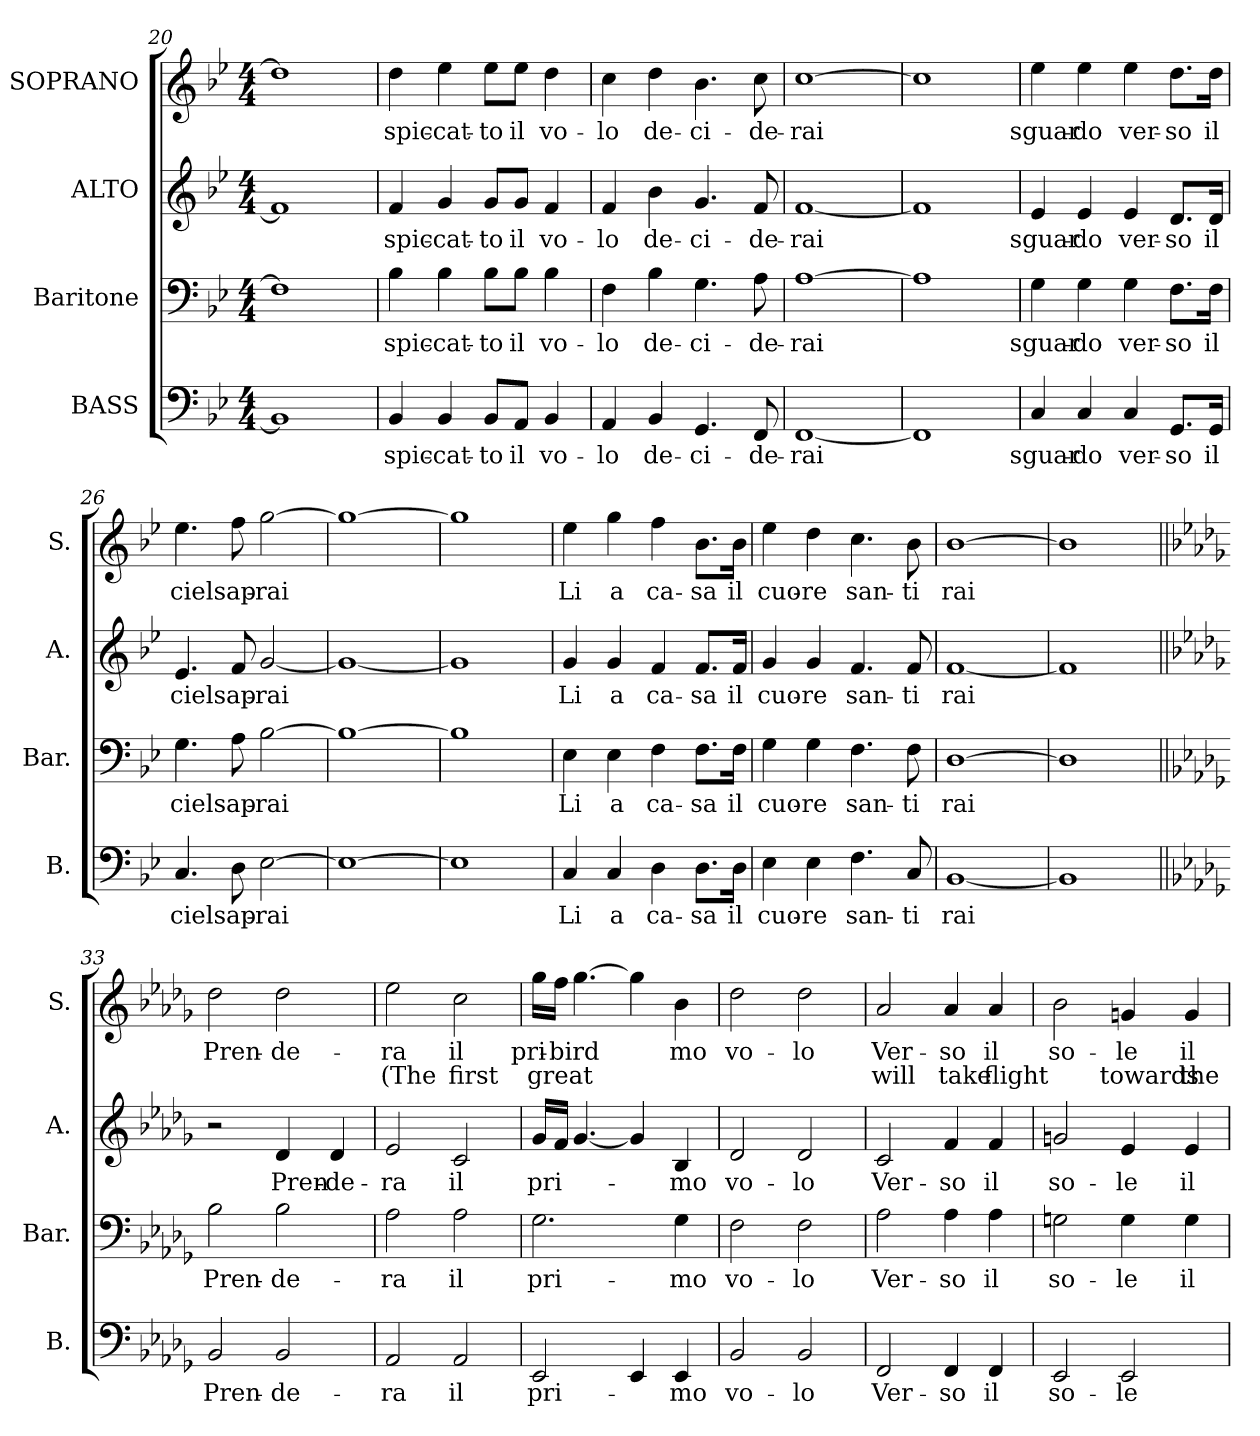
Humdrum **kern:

**kern	**text	**kern	**text	**kern	**text	**kern	**text	**text
*part4	*part4	*part3	*part3	*part2	*part2	*part1	*part1	*part1
*staff4	*staff4	*staff3	*staff3	*staff2	*staff2	*staff1	*staff1	*staff1
*I"BASS	*	*I"Baritone	*	*I"ALTO	*	*I"SOPRANO	*	*
*I'B.	*	*I'Bar.	*	*I'A.	*	*I'S.	*	*
*clefF4	*	*clefF4	*	*clefG2	*	*clefG2	*	*
*k[b-e-]	*	*k[b-e-]	*	*k[b-e-]	*	*k[b-e-]	*	*
*B-:	*	*B-:	*	*B-:	*	*B-:	*	*
*M4/4	*	*M4/4	*	*M4/4	*	*M4/4	*	*
=20	=20	=20	=20	=20	=20	=20	=20	=20
1BB-]	.	1F]	.	1f]	.	1dd]	.	.
!!LO:LB:g=z
=21	=21	=21	=21	=21	=21	=21	=21	=21
4BB-/	spic-	4B-\	spic-	4f/	spic-	4dd\	spic-	.
4BB-/	-cat-	4B-\	-cat-	4g/	-cat-	4ee-\	-cat-	.
8BB-/L	-to	8B-\L	-to	8g/L	-to	8ee-\L	-to	.
8AA/J	il	8B-\J	il	8g/J	il	8ee-\J	il	.
4BB-/	vo-	4B-\	vo-	4f/	vo-	4dd\	vo-	.
=22	=22	=22	=22	=22	=22	=22	=22	=22
4AA/	-lo	4F\	-lo	4f/	-lo	4cc\	-lo	.
4BB-/	de-	4B-\	de-	4b-\	de-	4dd\	de-	.
4.GG/	-ci-	4.G\	-ci-	4.g/	-ci-	4.b-\	-ci-	.
8FF/	-de-	8A\	-de-	8f/	-de-	8cc\	-de-	.
=23	=23	=23	=23	=23	=23	=23	=23	=23
[1FF	-rai	[1A	-rai	[1f	-rai	[1cc	-rai	.
=24	=24	=24	=24	=24	=24	=24	=24	=24
1FF]	.	1A]	.	1f]	.	1cc]	.	.
!!LO:LB:g=z
=25	=25	=25	=25	=25	=25	=25	=25	=25
4C/	sguar-	4G\	sguar-	4e-/	sguar-	4ee-\	sguar-	.
4C/	-do	4G\	-do	4e-/	-do	4ee-\	-do	.
4C/	ver-	4G\	ver-	4e-/	ver-	4ee-\	ver-	.
8.GG/L	-so	8.F\L	-so	8.d/L	-so	8.dd\L	-so	.
16GG/Jk	il	16F\Jk	il	16d/Jk	il	16dd\Jk	il	.
=26	=26	=26	=26	=26	=26	=26	=26	=26
4.C/	ciel	4.G\	ciel	4.e-/	ciel	4.ee-\	ciel	.
8D\	sap-	8A\	sap-	8f/	sap-	8ff\	sap-	.
[2E-\	-rai	[2B-\	-rai	[2g/	-rai	[2gg\	-rai	.
=27	=27	=27	=27	=27	=27	=27	=27	=27
1E-_	.	1B-_	.	1g_	.	1gg_	.	.
=28	=28	=28	=28	=28	=28	=28	=28	=28
1E-]	.	1B-]	.	1g]	.	1gg]	.	.
!!LO:PB:g=z
=29	=29	=29	=29	=29	=29	=29	=29	=29
4C/	Li	4E-\	Li	4g/	Li	4ee-\	Li	.
4C/	a	4E-\	a	4g/	a	4gg\	a	.
4D\	ca-	4F\	ca-	4f/	ca-	4ff\	ca-	.
8.D\L	-sa	8.F\L	-sa	8.f/L	-sa	8.b-\L	-sa	.
16D\Jk	il	16F\Jk	il	16f/Jk	il	16b-\Jk	il	.
=30	=30	=30	=30	=30	=30	=30	=30	=30
4E-\	cuo-	4G\	cuo-	4g/	cuo-	4ee-\	cuo-	.
4E-\	-re	4G\	-re	4g/	-re	4dd\	-re	.
4.F\	san-	4.F\	san-	4.f/	san-	4.cc\	san-	.
8C/	-ti	8F\	-ti	8f/	-ti	8b-\	-ti	.
=31	=31	=31	=31	=31	=31	=31	=31	=31
[1BB-	rai	[1D	rai	[1f	rai	[1b-	rai	.
=32	=32	=32	=32	=32	=32	=32	=32	=32
1BB-]	.	1D]	.	1f]	.	1b-]	.	.
!!LO:LB:g=z
=33||	=33||	=33||	=33||	=33||	=33||	=33||	=33||	=33||
*k[b-e-a-d-g-]	*	*k[b-e-a-d-g-]	*	*k[b-e-a-d-g-]	*	*k[b-e-a-d-g-]	*	*
*D-:	*	*D-:	*	*D-:	*	*D-:	*	*
2BB-/	Pren-	2B-\	Pren-	2r	.	2dd-\	Pren-	.
2BB-/	-de-	2B-\	-de-	4d-/	Pren-	2dd-\	-de-	.
.	.	.	.	4d-/	-de-	.	.	.
=34	=34	=34	=34	=34	=34	=34	=34	=34
2AA-/	-ra	2A-\	-ra	2e-/	-ra	2ee-\	-ra	(The
2AA-/	il	2A-\	il	2c/	il	2cc\	il	first
=35	=35	=35	=35	=35	=35	=35	=35	=35
2EE-/	pri-	2.G-\	pri-	16g-/LL	pri-	16gg-\LL	pri-	great
.	.	.	.	16f/JJ	.	16ff\JJ	bird	.
.	.	.	.	[4.g-/	.	[4.gg-\	.	.
4EE-/	.	.	.	4g-/]	.	4gg-\]	.	.
4EE-/	-mo	4G-\	-mo	4B-/	-mo	4b-\	-mo	.
=36	=36	=36	=36	=36	=36	=36	=36	=36
2BB-/	vo-	2F\	vo-	2d-/	vo-	2dd-\	vo-	.
2BB-/	-lo	2F\	-lo	2d-/	-lo	2dd-\	-lo	.
!!LO:PB:g=z
=37	=37	=37	=37	=37	=37	=37	=37	=37
2FF/	Ver-	2A-\	Ver-	2c/	Ver-	2a-/	Ver-	will
4FF/	-so	4A-\	-so	4f/	-so	4a-/	-so	take
4FF/	il	4A-\	il	4f/	il	4a-/	il	flight
=38	=38	=38	=38	=38	=38	=38	=38	=38
2EE-/	so-	2Gn\	so-	2gn/	so-	2b-\	so-	.
2EE-/	-le	4G\	-le	4e-/	-le	4gn/	-le	towards
.	.	4G\	il	4e-/	il	4g/	il	the
=	=	=	=	=	=	=	=	=
*-	*-	*-	*-	*-	*-	*-	*-	*-
